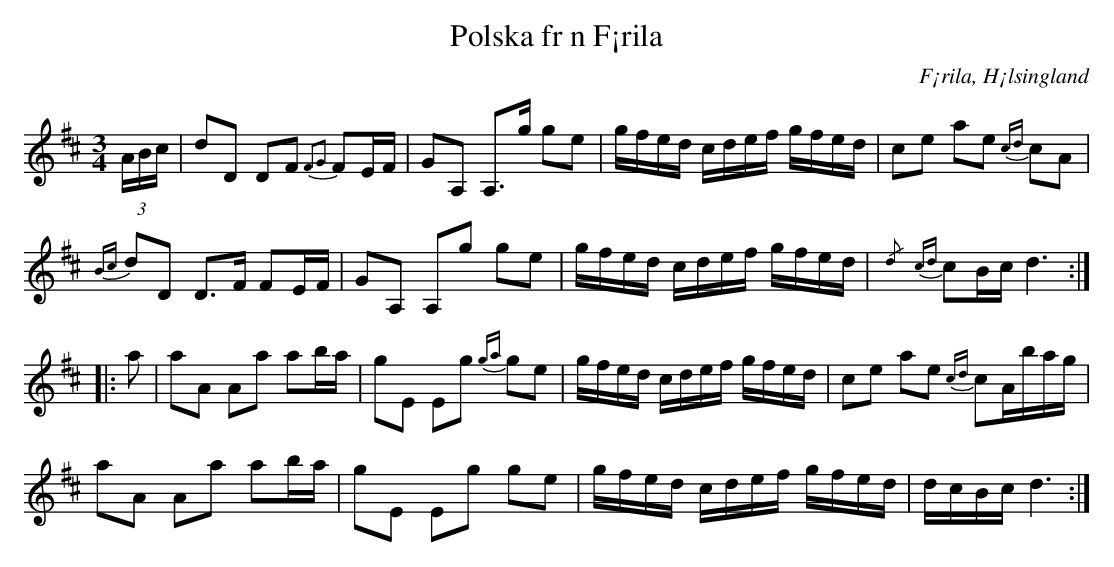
X:1
T:Polska fr n F¡rila
O:F¡rila, H¡lsingland
M:3/4
L:1/16
U:t=turn
K:D
(3ABc | d2D2 D2F2 {F2G2}F2EF | G2A,2 A,2>g2 g2e2 | gfed cdef gfed | c2e2 a2e2 {cd}c2A2 |
{Bc}d2D2 D2>F2 F2EF | G2A,2 A,2g2 g2e2 | gfed cdef gfed | {/d}{cd}c2Bc d6 ::
a2 | a2A2 A2a2 a2ba | g2E2 E2g2 {ga}g2e2 | gfed cdef gfed | c2e2 a2e2 {cd}c2A5/6b3/6a2/6g2/6 |
a2A2 A2a2 a2ba | g2E2 E2g2 g2e2 | gfed cdef gfed | dcBc d6 :|
